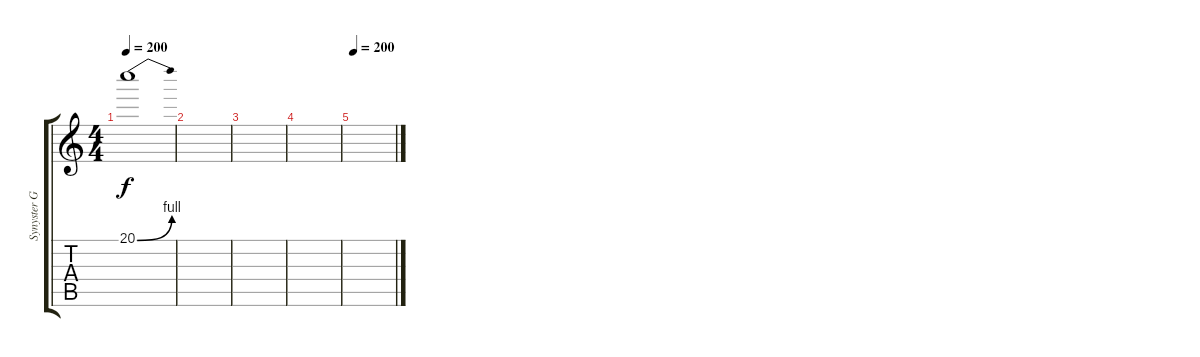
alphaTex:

\track ("Synyster Gates" "Synyster G") {instrument distortionguitar}
\staff {score tabs}
\tuning (E4 B3 G3 D3 A2 D2) {hide}
\ts (4 4)
\tempo 200
\clef g2
\ks c
20.1{be (bend 0 0 60 4)}.1{dy f} |
|
|
|
\tempo 200
